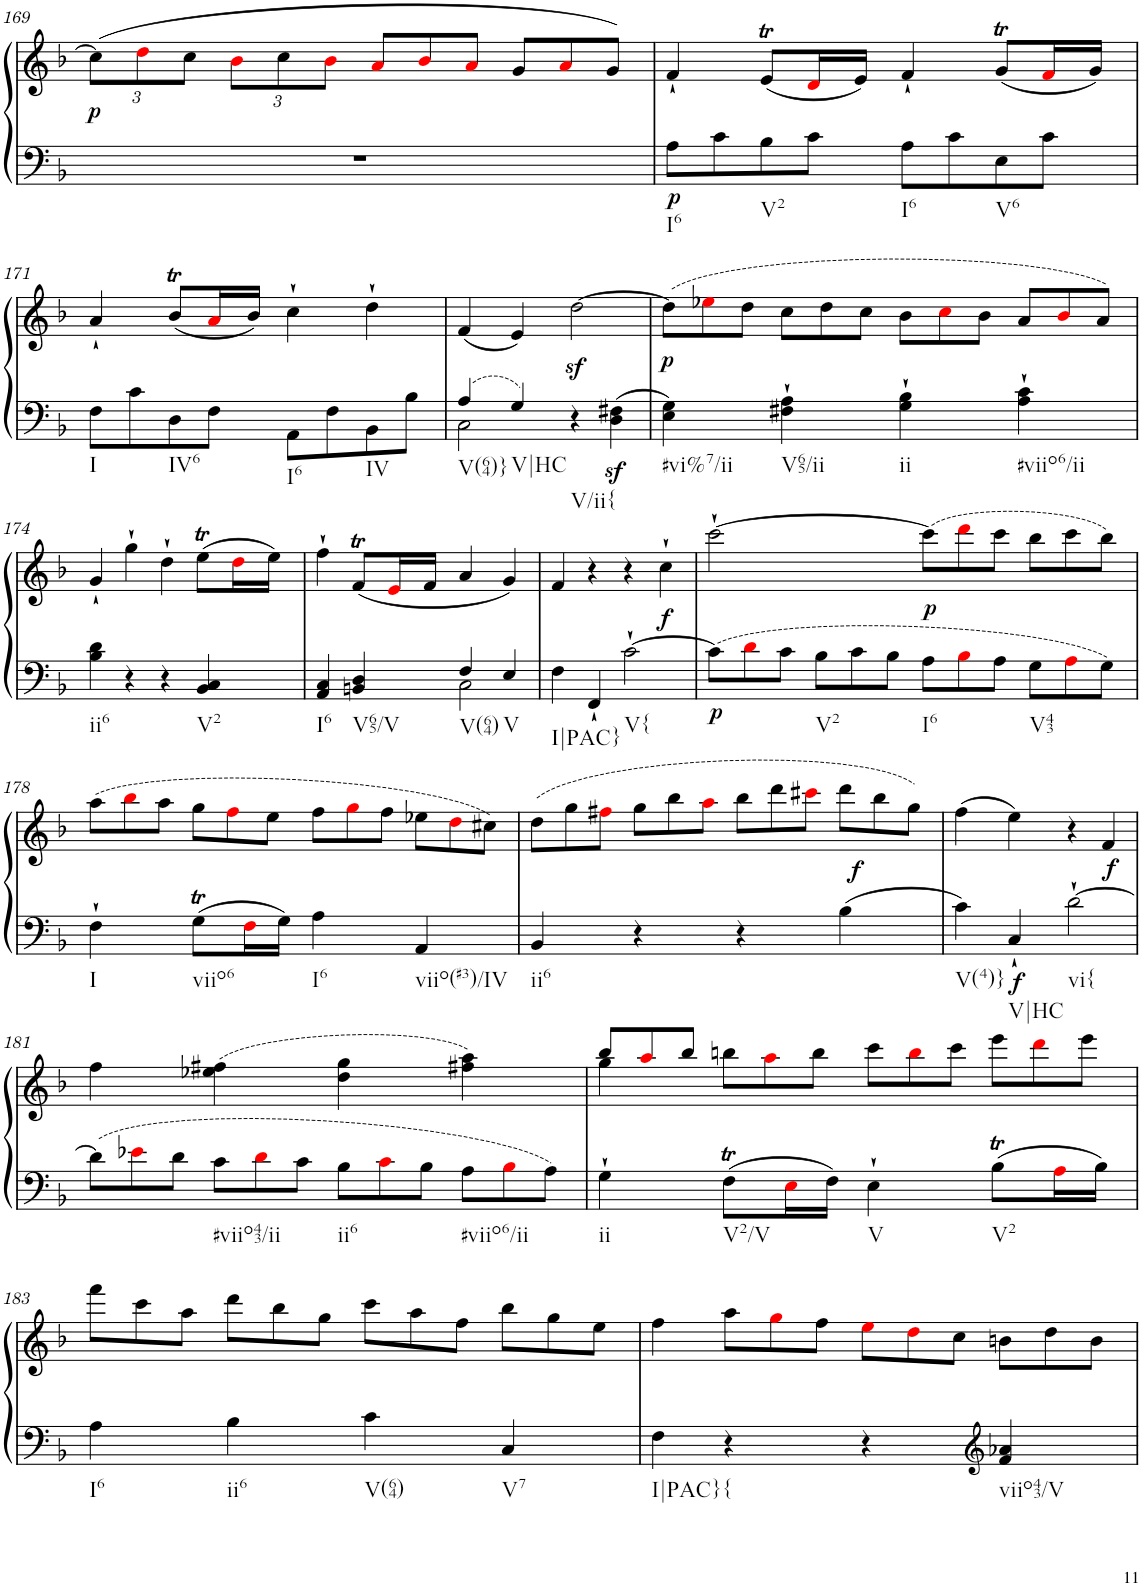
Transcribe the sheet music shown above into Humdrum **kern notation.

**kern	**kern	**dynam
*part1	*part1	*part1
*staff2	*staff1	*staff1/2
*I"unbenannt2	*	*
!!LO:PB:g=z
*clefF4	*clefG2	*
*k[b-]	*k[b-]	*
*M2/2	*M2/2	*
*	*Xbrackettup	*
=169	=169	=169
!	!	!LO:DY:b
1r	(12cc\L]	p
.	12ddi\	.
.	12cc\J	.
.	12b-i\L	.
.	12cc\	.
.	12b-i\J	.
*	*Xtuplet	*
.	12ai/L	.
.	12b-i/	.
.	12ai/J	.
.	12g/L	.
.	12ai/	.
.	12g/J)	.
=170	=170	=170
!LO:TX:b:t=I6	!	!
!	!	!LO:DY:b=2
8A\L	4f`/	p
8c\	.	.
!LO:TX:b:t=V2	!	!
8B-\	(8et/L	.
8c\J	16di/L	.
.	16e/JJ)	.
!LO:TX:b:t=I6	!	!
8A\L	4f`/	.
8c\	.	.
!LO:TX:b:t=V6	!	!
8E\	(8gT/L	.
8c\J	16fi/L	.
.	16g/JJ)	.
!!LO:LB:g=z
=171	=171	=171
!LO:TX:b:t=I	!	!
8F\L	4a`/	.
8c\	.	.
!LO:TX:b:t=IV6	!	!
8D\	(8b-T/L	.
8F\J	16ai/L	.
.	16b-/JJ)	.
!LO:TX:b:t=I6	!	!
8AA\L	4cc`\	.
8F\	.	.
!LO:TX:b:t=IV	!	!
8BB-\	4dd`\	.
8B-\J	.	.
=172	=172	=172
*^	*	*
!LO:TX:b:t=V(64)}	!	!	!
4A/	2C\	(4f/	.
!LO:TX:b:t=V|HC	!	!	!
4G/	.	4e/)	.
!LO:TX:b:t=V/ii{	!	!	!
4r	2ryy	[2ddz<\	.
!	!	!	!LO:DY:b=2
4D\ 4F#X\	.	.	sf
*v	*v	*	*
=173	=173	=173
!LO:TX:b:t=#vi%7/ii	!	!
!	!	!LO:DY:b
4E\ 4G\	(12dd\L]	p
.	12ee-Xi\	.
.	12dd\J	.
!LO:TX:b:t=V65/ii	!	!
4F#X\` 4A\`	12cc\L	.
.	12dd\	.
.	12cc\J	.
!LO:TX:b:t=ii	!	!
4G\` 4B-\`	12b-\L	.
.	12cci\	.
.	12b-\J	.
!LO:TX:b:t=#viio6/ii	!	!
4A\` 4c\`	12a/L	.
.	12b-i/	.
.	12a/J)	.
!!LO:LB:g=z
=174	=174	=174
!LO:TX:b:t=ii6	!	!
4B-\ 4d\	4g`/	.
4r	4gg`\	.
4r	4dd`\	.
!LO:TX:b:t=V2	!	!
4BB-/ 4C/	(8eet\L	.
.	16ddi\L	.
.	16ee\JJ)	.
=175	=175	=175
*^	*	*
!LO:TX:b:t=I6	!	!	!
4AA/ 4C/	2ryy	4ff`\	.
!LO:TX:b:t=V65/V	!	!	!
4BBn/ 4D/	.	(8fT/L	.
.	.	16ei/L	.
.	.	16f/JJ	.
!LO:TX:b:t=V(64)	!	!	!
4F/	2C\	4a/	.
!LO:TX:b:t=V	!	!	!
4E/	.	4g/)	.
*v	*v	*	*
=176	=176	=176
!LO:TX:b:t=I|PAC}	!	!
4F\	4f/	.
4FF`/	4r	.
!LO:TX:b:t=V{	!	!
[2c`\	4r	.
!	!	!LO:DY:b
.	4cc`\	f
=177	=177	=177
*Xtuplet	*	*
!	!	!LO:DY:b=2
12c\L]	[2ccc`\	p
12di\	.	.
12c\J	.	.
!LO:TX:b:t=V2	!	!
12B-\L	.	.
12c\	.	.
12B-\J	.	.
!LO:TX:b:t=I6	!	!
!	!	!LO:DY:b
12A\L	(12ccc\L]	p
12B-i\	12dddi\	.
12A\J	12ccc\J	.
!LO:TX:b:t=V43	!	!
12G\L	12bb-\L	.
12Ai\	12ccc\	.
12G\J	12bb-\J)	.
!!LO:LB:g=z
=178	=178	=178
!LO:TX:b:t=I	!	!
4F`\	(12aa\L	.
.	12bb-i\	.
.	12aa\J	.
!LO:TX:b:t=viio6	!	!
8GT\L	12gg\L	.
.	12ffi\	.
16Fi\L	.	.
.	12ee\J	.
16G\JJ	.	.
!LO:TX:b:t=I6	!	!
4A\	12ff\L	.
.	12ggi\	.
.	12ff\J	.
!LO:TX:b:t=viio(#3)/IV	!	!
4AA/	12ee-X\L	.
.	12ddi\	.
.	12cc#X\J)	.
=179	=179	=179
!LO:TX:b:t=ii6	!	!
4BB-/	(12dd\L	.
.	12gg\	.
.	12ff#Xi\J	.
4r	12gg\L	.
.	12bb-\	.
.	12aai\J	.
4r	12bb-\L	.
.	12ddd\	.
.	12ccc#Xi\J	.
4B-\	12ddd\L	.
!	!	!LO:DY:b
.	12bb-\	f
.	12gg\J)	.
=180	=180	=180
!LO:TX:b:t=V(4)}	!	!
4c\	(4ff\	.
!LO:TX:b:t=V|HC	!	!
!	!	!LO:DY:b=2
4C`/	4ee\)	f
!LO:TX:b:t=vi{	!	!
[2d`\	4r	.
!	!	!LO:DY:b
.	4f/	f
!!LO:LB:g=z
=181	=181	=181
12d\L]	4ff\	.
12e-Xi\	.	.
12d\J	.	.
!LO:TX:b:t=#viio43/ii	!	!
12c\L	(4ee-X\ 4ff#X\	.
12di\	.	.
12c\J	.	.
!LO:TX:b:t=ii6	!	!
12B-\L	4dd\ 4gg\	.
12ci\	.	.
12B-\J	.	.
!LO:TX:b:t=#viio6/ii	!	!
12A\L	4ff#X\ 4aa\)	.
12B-i\	.	.
12A\J	.	.
=182	=182	=182
*	*^	*
!LO:TX:b:t=ii	!	!	!
4G`\	12bb-/L	4gg\	.
.	12aai/	.	.
.	12bb-/J	.	.
!LO:TX:b:t=V2/V	!	!	!
8FT\L	12bbn\L	2.ryy	.
.	12aai\	.	.
16Ei\L	.	.	.
.	12bb\J	.	.
16F\JJ	.	.	.
!LO:TX:b:t=V	!	!	!
4E`\	12ccc\L	.	.
.	12bbi\	.	.
.	12ccc\J	.	.
!LO:TX:b:t=V2	!	!	!
8B-T\L	12eee\L	.	.
.	12dddi\	.	.
16Ai\L	.	.	.
.	12eee\J	.	.
16B-\JJ	.	.	.
*	*v	*v	*
!!LO:LB:g=z
=183	=183	=183
!LO:TX:b:t=I6	!	!
4A\	12fff\L	.
.	12ccc\	.
.	12aa\J	.
!LO:TX:b:t=ii6	!	!
4B-\	12ddd\L	.
.	12bb-\	.
.	12gg\J	.
!LO:TX:b:t=V(64)	!	!
4c\	12ccc\L	.
.	12aa\	.
.	12ff\J	.
!LO:TX:b:t=V7	!	!
4C/	12bb-\L	.
.	12gg\	.
.	12ee\J	.
=184	=184	=184
!LO:TX:b:t=I|PAC}	!	!
4F\	4ff\	.
!LO:TX:b:t={	!	!
4r	12aa\L	.
.	12ggi\	.
.	12ff\J	.
4r	12eei\L	.
.	12ddi\	.
.	12cc\J	.
*clefG2	*	*
!LO:TX:b:t=viio43/V	!	!
4f/ 4a-X/	12bn\L	.
.	12dd\	.
.	12b\J	.
=	=	=
*-	*-	*-
